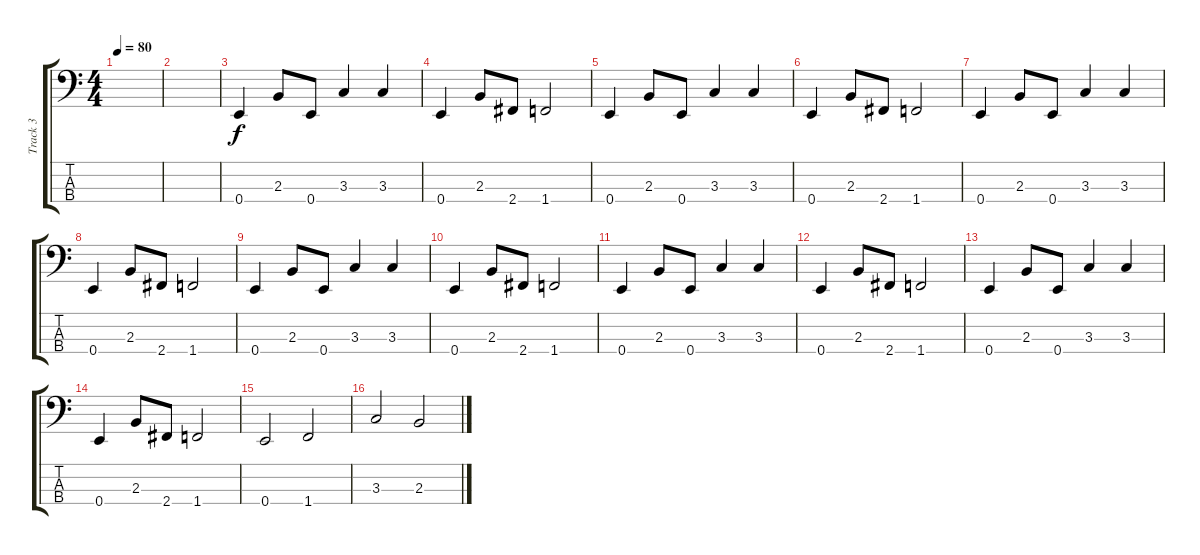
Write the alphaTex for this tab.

\track ("Track 3" "Track 3") {instrument electricbassfinger}
\staff {score tabs}
\tuning (G2 D2 A1 E1) {hide}
\ts (4 4)
\tempo 80
\clef f4
\ks c
|
|
0.4.4 2.3.8 0.4.8 3.3.4 3.3.4 |
0.4.4 2.3.8 2.4.8 1.4.2 |
0.4.4 2.3.8 0.4.8 3.3.4 3.3.4 |
0.4.4 2.3.8 2.4.8 1.4.2 |
0.4.4 2.3.8 0.4.8 3.3.4 3.3.4 |
0.4.4 2.3.8 2.4.8 1.4.2 |
0.4.4 2.3.8 0.4.8 3.3.4 3.3.4 |
0.4.4 2.3.8 2.4.8 1.4.2 |
0.4.4 2.3.8 0.4.8 3.3.4 3.3.4 |
0.4.4 2.3.8 2.4.8 1.4.2 |
0.4.4 2.3.8 0.4.8 3.3.4 3.3.4 |
0.4.4 2.3.8 2.4.8 1.4.2 |
0.4.2 1.4.2 |
3.3.2 2.3.2
